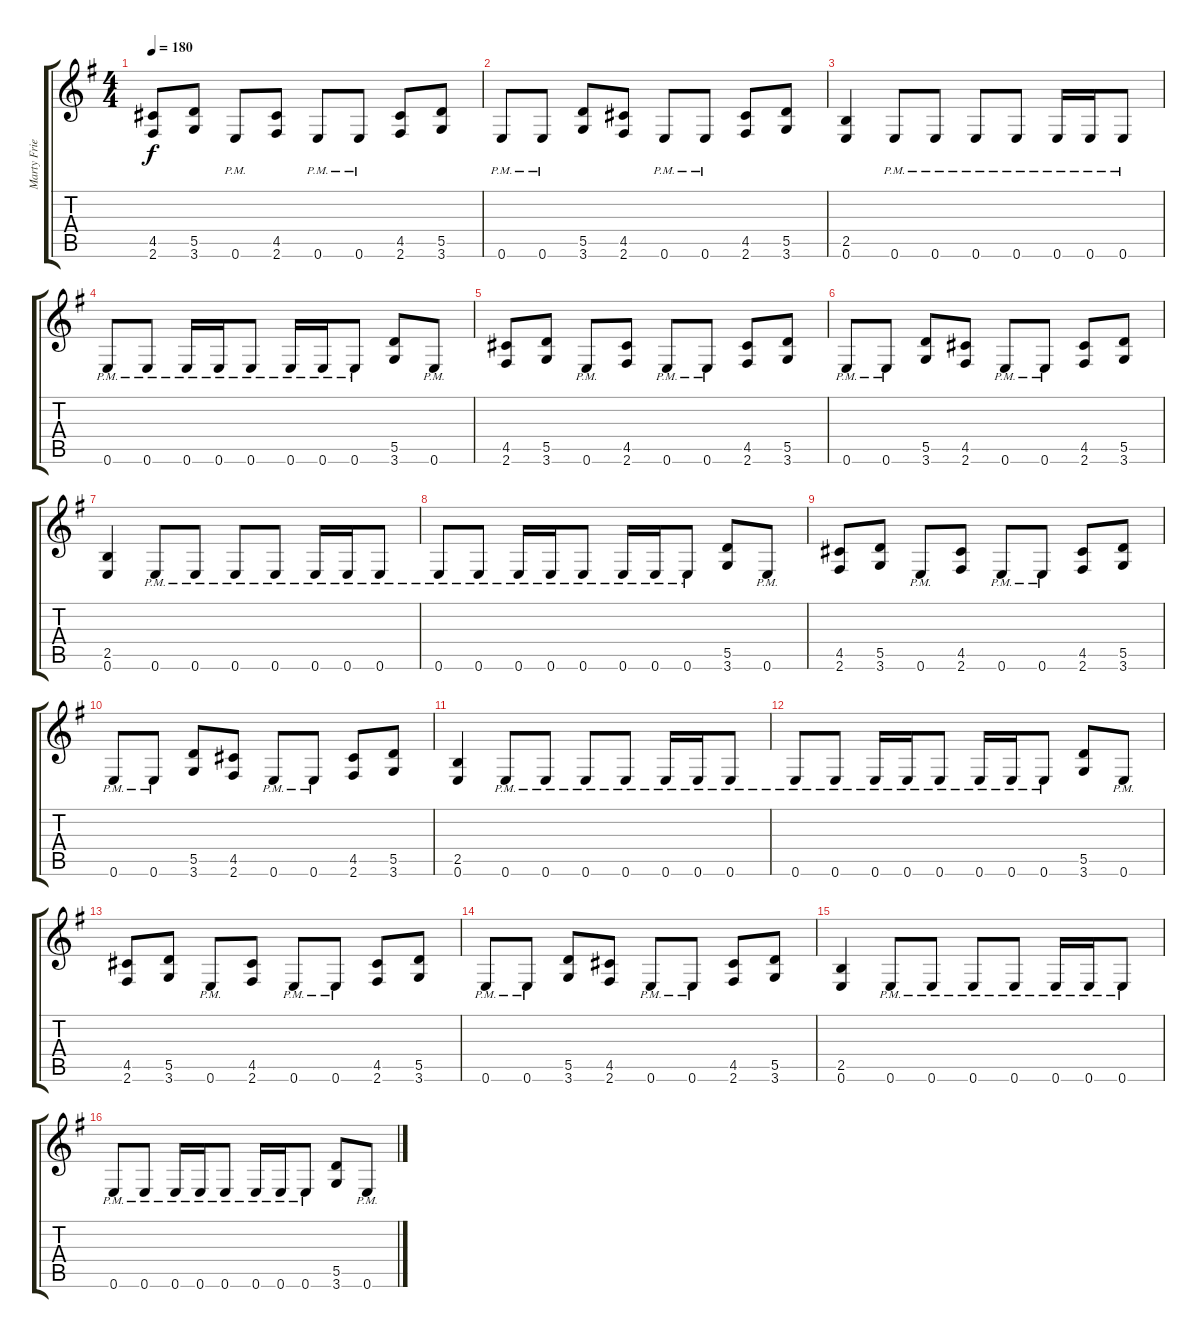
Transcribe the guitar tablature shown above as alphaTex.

\track ("Marty Friedman" "Marty Frie") {instrument distortionguitar}
\staff {score tabs}
\tuning (E4 B3 G3 D3 A2 E2) {hide}
\ts (4 4)
\tempo 180
\clef g2
\ks g
(4.5 2.6).8{dy f} (5.5 3.6).8 0.6{pm}.8 (4.5 2.6).8 0.6{pm}.8 0.6{pm}.8 (4.5 2.6).8 (5.5 3.6).8 |
0.6{pm}.8 0.6{pm}.8 (5.5 3.6).8 (4.5 2.6).8 0.6{pm}.8 0.6{pm}.8 (4.5 2.6).8 (5.5 3.6).8 |
(2.5 0.6).4 0.6{pm}.8 0.6{pm}.8 0.6{pm}.8 0.6{pm}.8 0.6{pm}.16 0.6{pm}.16 0.6{pm}.8 |
0.6{pm}.8 0.6{pm}.8 0.6{pm}.16 0.6{pm}.16 0.6{pm}.8 0.6{pm}.16 0.6{pm}.16 0.6{pm}.8 (5.5 3.6).8 0.6{pm}.8 |
(4.5 2.6).8 (5.5 3.6).8 0.6{pm}.8 (4.5 2.6).8 0.6{pm}.8 0.6{pm}.8 (4.5 2.6).8 (5.5 3.6).8 |
0.6{pm}.8 0.6{pm}.8 (5.5 3.6).8 (4.5 2.6).8 0.6{pm}.8 0.6{pm}.8 (4.5 2.6).8 (5.5 3.6).8 |
(2.5 0.6).4 0.6{pm}.8 0.6{pm}.8 0.6{pm}.8 0.6{pm}.8 0.6{pm}.16 0.6{pm}.16 0.6{pm}.8 |
0.6{pm}.8 0.6{pm}.8 0.6{pm}.16 0.6{pm}.16 0.6{pm}.8 0.6{pm}.16 0.6{pm}.16 0.6{pm}.8 (5.5 3.6).8 0.6{pm}.8 |
(4.5 2.6).8 (5.5 3.6).8 0.6{pm}.8 (4.5 2.6).8 0.6{pm}.8 0.6{pm}.8 (4.5 2.6).8 (5.5 3.6).8 |
0.6{pm}.8 0.6{pm}.8 (5.5 3.6).8 (4.5 2.6).8 0.6{pm}.8 0.6{pm}.8 (4.5 2.6).8 (5.5 3.6).8 |
(2.5 0.6).4 0.6{pm}.8 0.6{pm}.8 0.6{pm}.8 0.6{pm}.8 0.6{pm}.16 0.6{pm}.16 0.6{pm}.8 |
0.6{pm}.8 0.6{pm}.8 0.6{pm}.16 0.6{pm}.16 0.6{pm}.8 0.6{pm}.16 0.6{pm}.16 0.6{pm}.8 (5.5 3.6).8 0.6{pm}.8 |
(4.5 2.6).8 (5.5 3.6).8 0.6{pm}.8 (4.5 2.6).8 0.6{pm}.8 0.6{pm}.8 (4.5 2.6).8 (5.5 3.6).8 |
0.6{pm}.8 0.6{pm}.8 (5.5 3.6).8 (4.5 2.6).8 0.6{pm}.8 0.6{pm}.8 (4.5 2.6).8 (5.5 3.6).8 |
(2.5 0.6).4 0.6{pm}.8 0.6{pm}.8 0.6{pm}.8 0.6{pm}.8 0.6{pm}.16 0.6{pm}.16 0.6{pm}.8 |
0.6{pm}.8 0.6{pm}.8 0.6{pm}.16 0.6{pm}.16 0.6{pm}.8 0.6{pm}.16 0.6{pm}.16 0.6{pm}.8 (5.5 3.6).8 0.6{pm}.8
